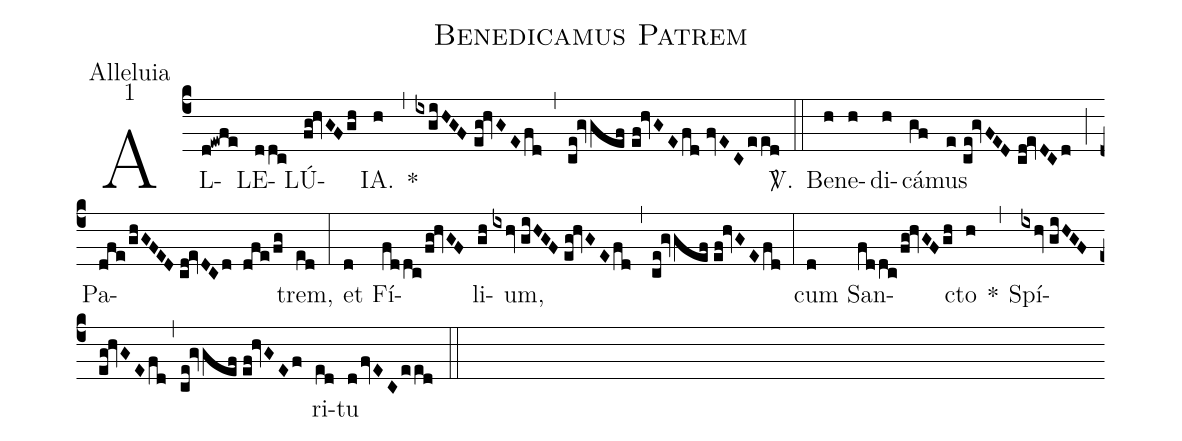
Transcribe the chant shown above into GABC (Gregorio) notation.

name:Benedicamus Patrem;
office-part:Alleluia;
mode:1;
%%
(c4) AL(d!ewfe)LE(ddc)LÚ(fg!hvGFgh)IA.(h) *(,) (ixgiHGF//eg!hvGEfd) (,) (ce!gvgef//ef!hvGE/fd//fvEC/eed) <sp>V/</sp>.(::) Be(h)ne(h)di(h)cá(gf)mus(e//ce!gvFED//cd!evDCd) (;) Pa(dfe/ghGFED//cd!evDCd dfe/fg)trem,(ed) (:) et(d) Fí(fddc/fg!hvGF)li(gh)um,(ixhv//giHGF//eg!hvGEfd) (,) (ce!gvgef//ef!hvGEfd) (:) cum(d) San(fddc/fg!hvGFgh)cto(h) *(,) Spí(ixhv//giHGF//eg!hvGEfd,ce!gvgef//ef!hvGEf)ri(ed)tu(dfvEC/eed) (::)
